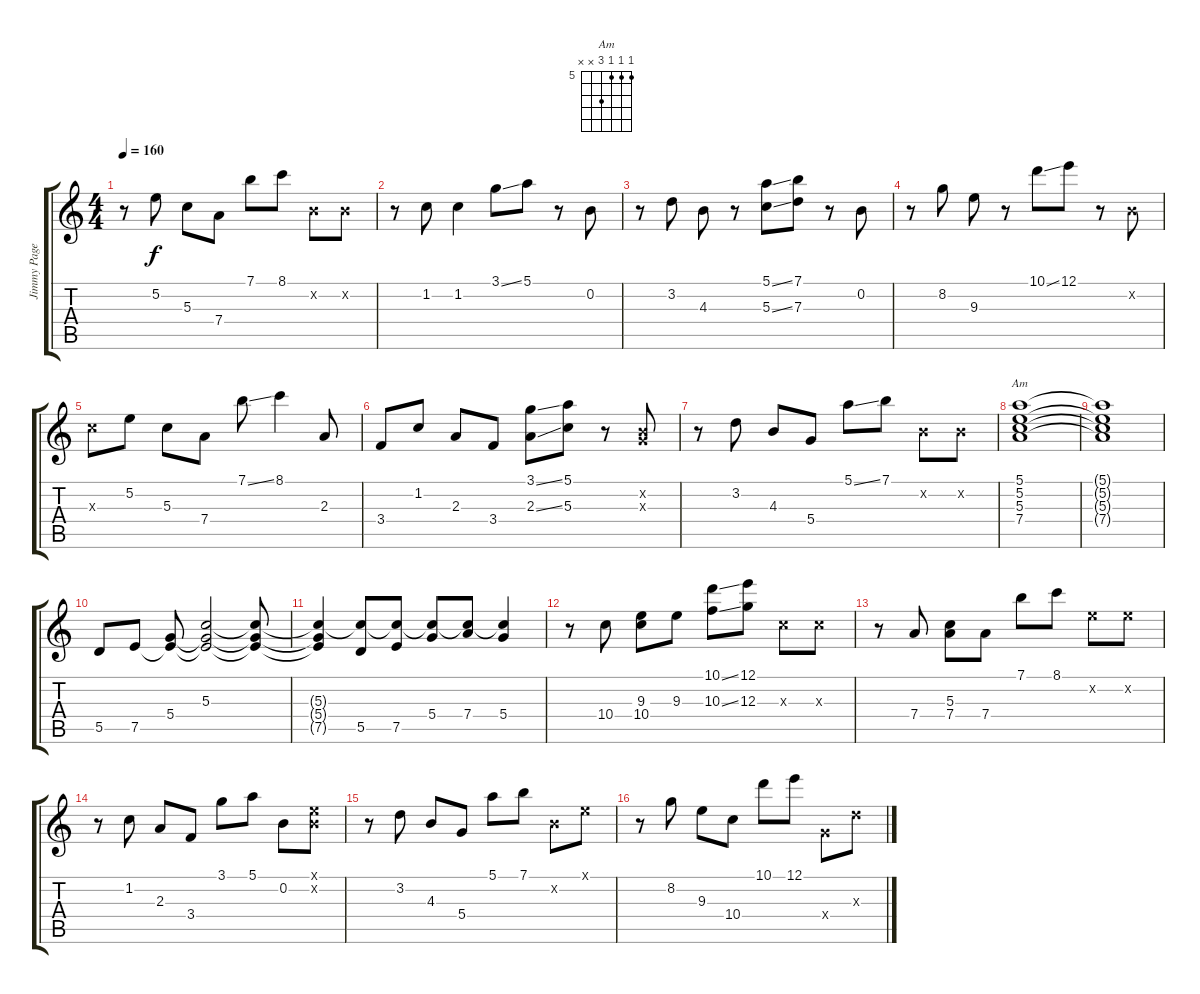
\track ("Jimmy Page - Rhythm Guitar" "Jimmy Page") {instrument electricguitarclean}
\staff {score tabs}
\tuning (E4 B3 G3 D3 A2 E2) {hide}
\chord ("Am" 5 5 5 7 x x) {firstfret 5}
\ts (4 4)
\tempo 160
\clef g2
\ks c
r.8{dy f} 5.2.8 5.3.8 7.4.8 7.1.8 8.1.8 0.2{x}.8 0.2{x}.8 |
r.8 1.2.8 1.2.4 3.1{ss}.8 5.1.8 r.8 0.2.8 |
r.8 3.2.8 4.3.8 r.8 (5.1{ss} 5.3{ss}).8 (7.1 7.3).8 r.8 0.2.8 |
r.8 8.2.8 9.3.8 r.8 10.1{ss}.8 12.1.8 r.8 0.2{x}.8 |
5.3{x}.8 5.2.8 5.3.8 7.4.8 7.1{ss}.8 8.1.4 2.3.8 |
3.4.8 1.2.8 2.3.8 3.4.8 (3.1{ss} 2.3{ss}).8 (5.1 5.3).8 r.8 (0.2{x} 0.3{x}).8 |
r.8 3.2.8 4.3.8 5.4.8 5.1{ss}.8 7.1.8 0.2{x}.8 0.2{x}.8 |
(5.1 5.2 5.3 7.4).1{ch "Am"} |
(5.1{t} 5.2{t} 5.3{t} 7.4{t}).1 |
5.5.8 7.5.8 (5.4 7.5{t}).8 (5.3 5.4{t} 7.5{t}).2 (5.3{t} 5.4{t} 7.5{t}).8 |
(5.3{t} 5.4{t} 7.5{t}).4 (5.3{t} 5.5).8 (5.3{t} 7.5).8 (5.3{t} 5.4).8 (5.3{t} 7.4).8 (5.3{t} 5.4).4 |
r.8 10.4.8 (9.3 10.4).8 9.3.8 (10.1{ss} 10.3{ss}).8 (12.1 12.3).8 5.3{x}.8 5.3{x}.8 |
r.8 7.4.8 (5.3 7.4).8 7.4.8 7.1.8 8.1.8 5.2{x}.8 5.2{x}.8 |
r.8 1.2.8 2.3.8 3.4.8 3.1.8 5.1.8 0.2.8 (0.1{x} 0.2{x}).8 |
r.8 3.2.8 4.3.8 5.4.8 5.1.8 7.1.8 0.2{x}.8 0.1{x}.8 |
r.8 8.2.8 9.3.8 10.4.8 10.1.8 12.1.8 5.4{x}.8 7.3{x}.8
